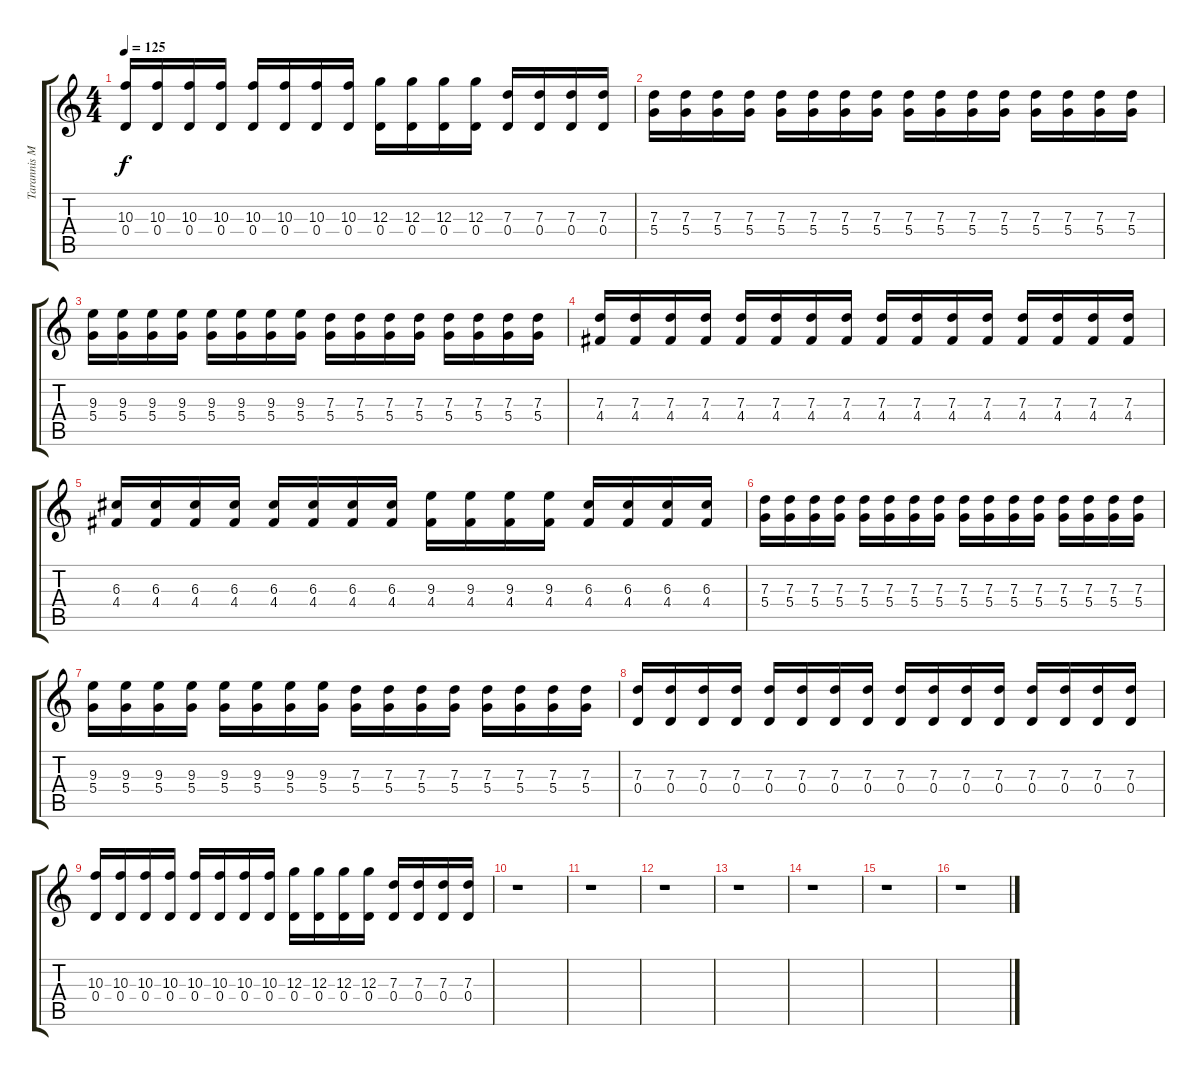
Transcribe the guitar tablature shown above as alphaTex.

\track ("Tarannis M." "Tarannis M") {instrument distortionguitar}
\staff {score tabs}
\tuning (E4 B3 G3 D3 A2 E2) {hide}
\ts (4 4)
\tempo 125
\clef g2
\ks c
(10.3 0.4).16{dy f} (10.3 0.4).16 (10.3 0.4).16 (10.3 0.4).16 (10.3 0.4).16 (10.3 0.4).16 (10.3 0.4).16 (10.3 0.4).16 (12.3 0.4).16 (12.3 0.4).16 (12.3 0.4).16 (12.3 0.4).16 (7.3 0.4).16 (7.3 0.4).16 (7.3 0.4).16 (7.3 0.4).16 |
(7.3 5.4).16 (7.3 5.4).16 (7.3 5.4).16 (7.3 5.4).16 (7.3 5.4).16 (7.3 5.4).16 (7.3 5.4).16 (7.3 5.4).16 (7.3 5.4).16 (7.3 5.4).16 (7.3 5.4).16 (7.3 5.4).16 (7.3 5.4).16 (7.3 5.4).16 (7.3 5.4).16 (7.3 5.4).16 |
(9.3 5.4).16 (9.3 5.4).16 (9.3 5.4).16 (9.3 5.4).16 (9.3 5.4).16 (9.3 5.4).16 (9.3 5.4).16 (9.3 5.4).16 (7.3 5.4).16 (7.3 5.4).16 (7.3 5.4).16 (7.3 5.4).16 (7.3 5.4).16 (7.3 5.4).16 (7.3 5.4).16 (7.3 5.4).16 |
(7.3 4.4).16 (7.3 4.4).16 (7.3 4.4).16 (7.3 4.4).16 (7.3 4.4).16 (7.3 4.4).16 (7.3 4.4).16 (7.3 4.4).16 (7.3 4.4).16 (7.3 4.4).16 (7.3 4.4).16 (7.3 4.4).16 (7.3 4.4).16 (7.3 4.4).16 (7.3 4.4).16 (7.3 4.4).16 |
(6.3 4.4).16 (6.3 4.4).16 (6.3 4.4).16 (6.3 4.4).16 (6.3 4.4).16 (6.3 4.4).16 (6.3 4.4).16 (6.3 4.4).16 (9.3 4.4).16 (9.3 4.4).16 (9.3 4.4).16 (9.3 4.4).16 (6.3 4.4).16 (6.3 4.4).16 (6.3 4.4).16 (6.3 4.4).16 |
(7.3 5.4).16 (7.3 5.4).16 (7.3 5.4).16 (7.3 5.4).16 (7.3 5.4).16 (7.3 5.4).16 (7.3 5.4).16 (7.3 5.4).16 (7.3 5.4).16 (7.3 5.4).16 (7.3 5.4).16 (7.3 5.4).16 (7.3 5.4).16 (7.3 5.4).16 (7.3 5.4).16 (7.3 5.4).16 |
(9.3 5.4).16 (9.3 5.4).16 (9.3 5.4).16 (9.3 5.4).16 (9.3 5.4).16 (9.3 5.4).16 (9.3 5.4).16 (9.3 5.4).16 (7.3 5.4).16 (7.3 5.4).16 (7.3 5.4).16 (7.3 5.4).16 (7.3 5.4).16 (7.3 5.4).16 (7.3 5.4).16 (7.3 5.4).16 |
(7.3 0.4).16 (7.3 0.4).16 (7.3 0.4).16 (7.3 0.4).16 (7.3 0.4).16 (7.3 0.4).16 (7.3 0.4).16 (7.3 0.4).16 (7.3 0.4).16 (7.3 0.4).16 (7.3 0.4).16 (7.3 0.4).16 (7.3 0.4).16 (7.3 0.4).16 (7.3 0.4).16 (7.3 0.4).16 |
(10.3 0.4).16 (10.3 0.4).16 (10.3 0.4).16 (10.3 0.4).16 (10.3 0.4).16 (10.3 0.4).16 (10.3 0.4).16 (10.3 0.4).16 (12.3 0.4).16 (12.3 0.4).16 (12.3 0.4).16 (12.3 0.4).16 (7.3 0.4).16 (7.3 0.4).16 (7.3 0.4).16 (7.3 0.4).16 |
r.1 |
r.1 |
r.1 |
r.1 |
r.1 |
r.1 |
r.1
